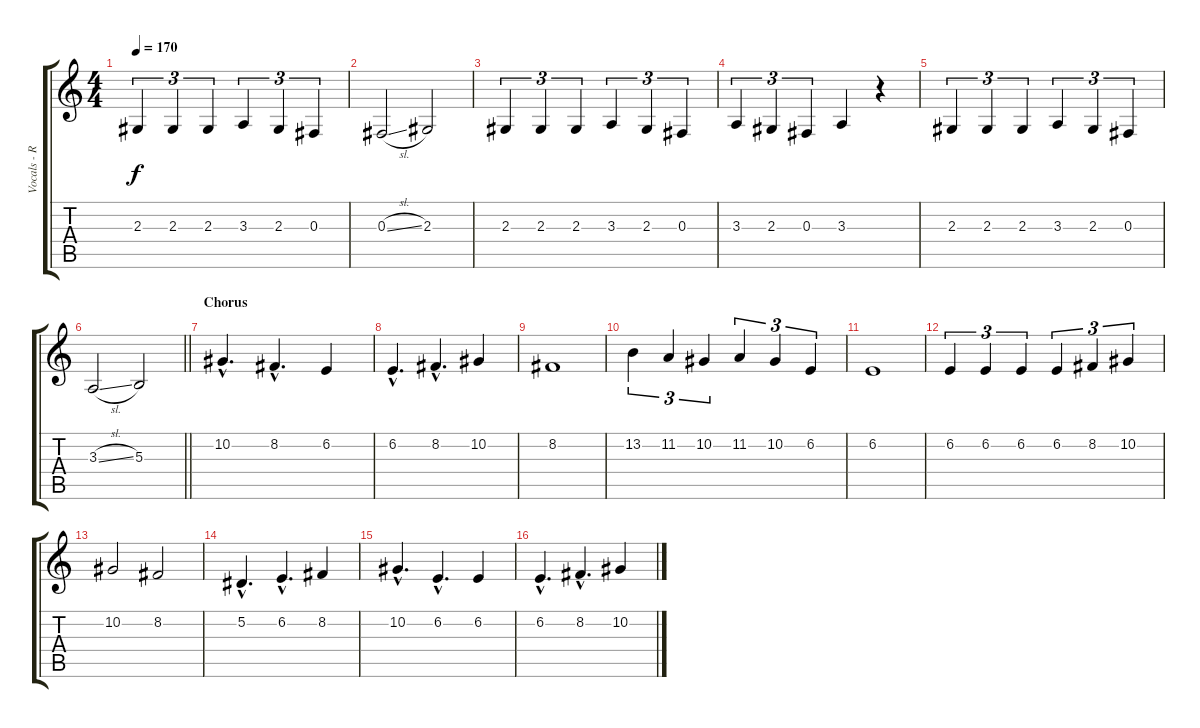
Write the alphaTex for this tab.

\track ("Vocals - Roy Khan" "Vocals - R") {instrument lead2sawtooth}
\staff {score tabs}
\tuning (Eb4 Bb3 Gb3 Db3 Ab2 Eb2) {hide}
\ts (4 4)
\tempo 170
\clef g2
\ks c
2.3.4{tu (3 2) dy f} 2.3.4{tu (3 2)} 2.3.4{tu (3 2)} 3.3.4{tu (3 2)} 2.3.4{tu (3 2)} 0.3.4{tu (3 2)} |
0.3{sl}.2 2.3.2 |
2.3.4{tu (3 2)} 2.3.4{tu (3 2)} 2.3.4{tu (3 2)} 3.3.4{tu (3 2)} 2.3.4{tu (3 2)} 0.3.4{tu (3 2)} |
3.3.4{tu (3 2)} 2.3.4{tu (3 2)} 0.3.4{tu (3 2)} 3.3.4 r.4 |
2.3.4{tu (3 2)} 2.3.4{tu (3 2)} 2.3.4{tu (3 2)} 3.3.4{tu (3 2)} 2.3.4{tu (3 2)} 0.3.4{tu (3 2)} |
\barLineRight lightlight
3.3{sl}.2 5.3.2 |
\section ("" "Chorus")
10.2{hac}.4{d} 8.2{hac}.4{d} 6.2.4 |
6.2{hac}.4{d} 8.2{hac}.4{d} 10.2.4 |
8.2.1 |
13.2.4{tu (3 2)} 11.2.4{tu (3 2)} 10.2.4{tu (3 2)} 11.2.4{tu (3 2)} 10.2.4{tu (3 2)} 6.2.4{tu (3 2)} |
6.2.1 |
6.2.4{tu (3 2)} 6.2.4{tu (3 2)} 6.2.4{tu (3 2)} 6.2.4{tu (3 2)} 8.2.4{tu (3 2)} 10.2.4{tu (3 2)} |
10.2.2 8.2.2 |
5.2{hac}.4{d} 6.2{hac}.4{d} 8.2.4 |
10.2{hac}.4{d} 6.2{hac}.4{d} 6.2.4 |
6.2{hac}.4{d} 8.2{hac}.4{d} 10.2.4
